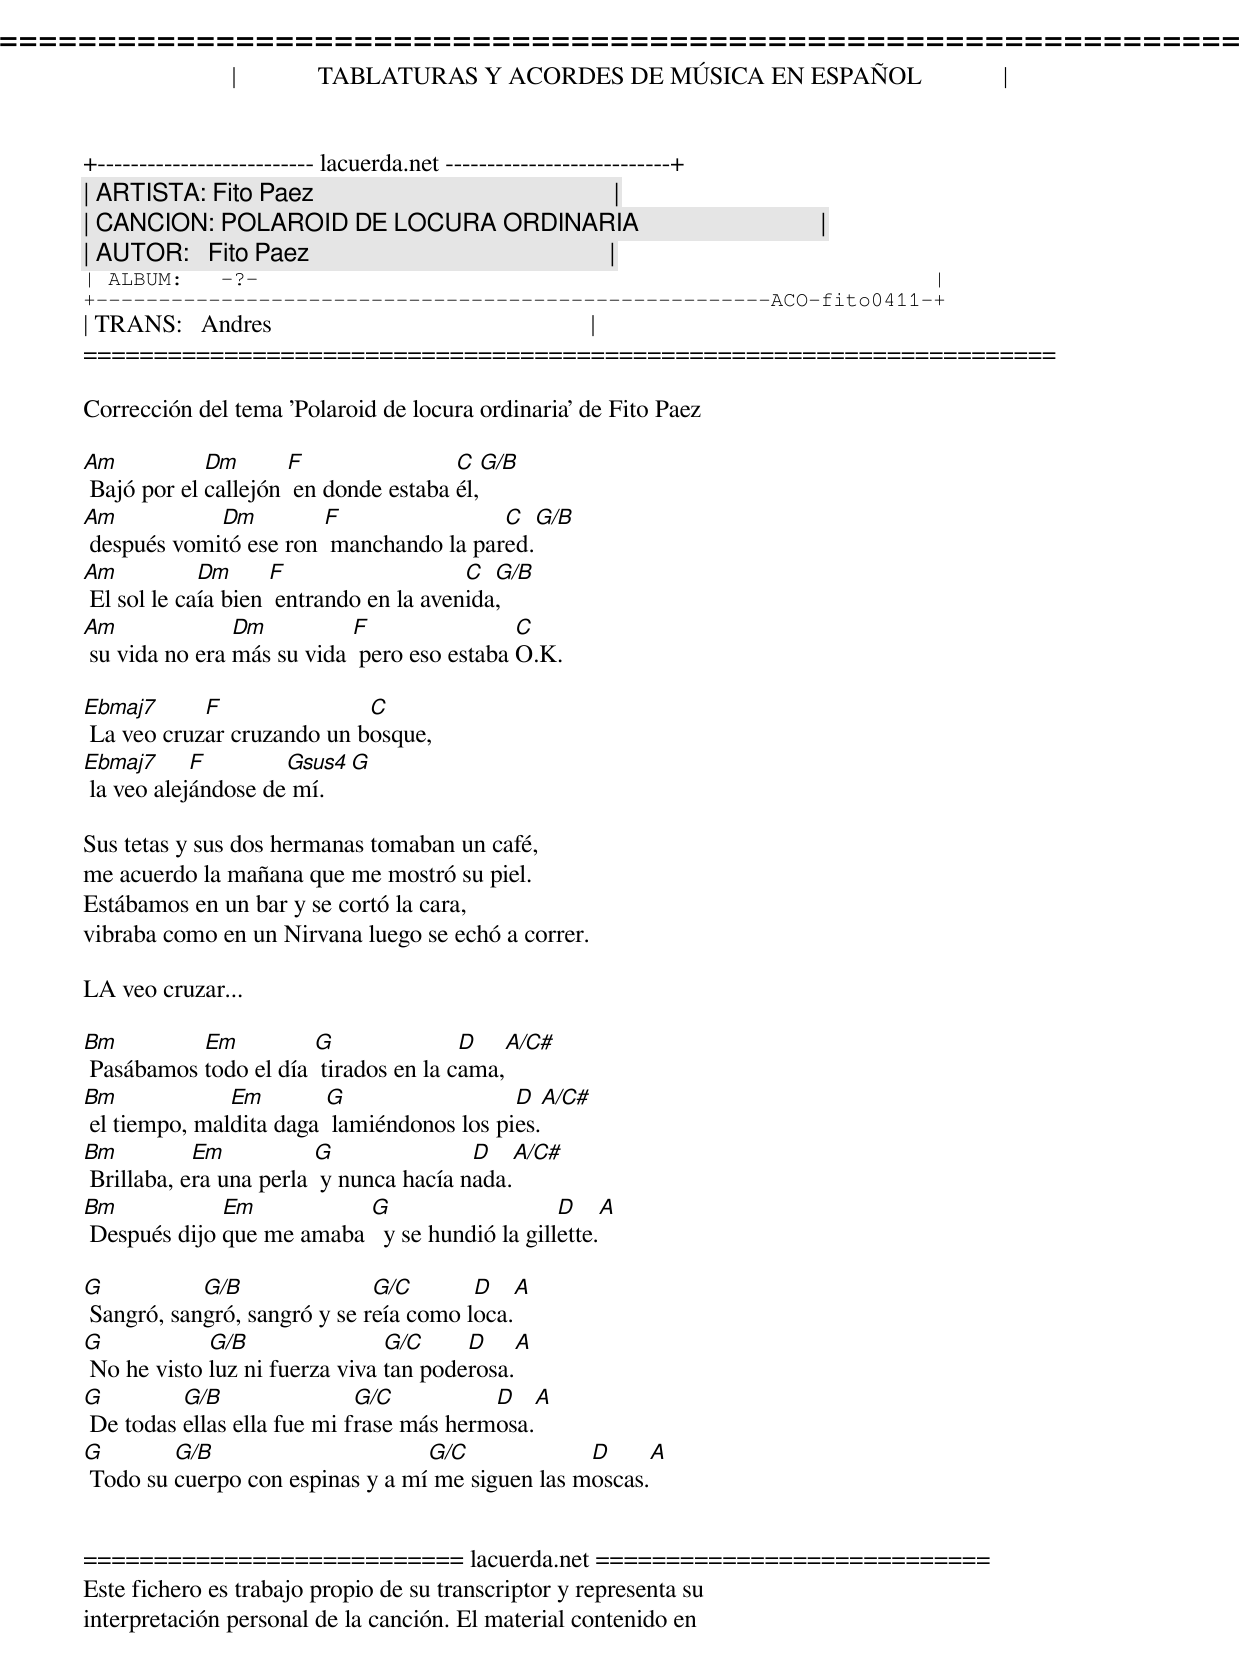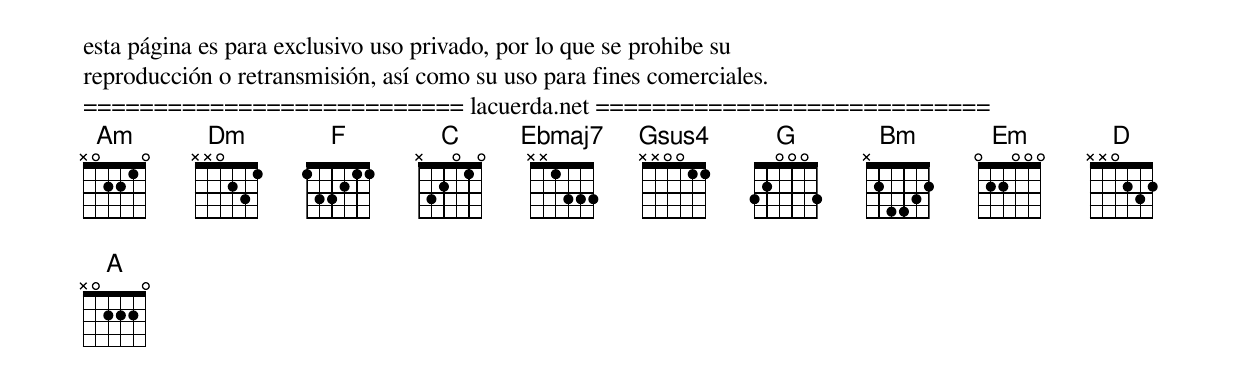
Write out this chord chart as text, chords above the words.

=====================================================================
|             TABLATURAS Y ACORDES DE MÚSICA EN ESPAÑOL             |
+-------------------------- lacuerda.net ---------------------------+
| ARTISTA: Fito Paez                                                |
| CANCION: POLAROID DE LOCURA ORDINARIA                             |
| AUTOR:   Fito Paez                                                |
| ALBUM:   -?-                                                      |
+------------------------------------------------------ACO-fito0411-+
| TRANS:   Andres                                                   |
=====================================================================

Corrección del tema 'Polaroid de locura ordinaria' de Fito Paez

Am           Dm       F                C    G/B
 Bajó por el callejón  en donde estaba él,
Am           Dm         F                C  G/B
 después vomitó ese ron  manchando la pared.
Am           Dm      F                   C  G/B
 El sol le caía bien  entrando en la avenida,
Am              Dm          F                C
 su vida no era más su vida  pero eso estaba O.K.

Ebmaj7      F               C
 La veo cruzar cruzando un bosque,
Ebmaj7      F        Gsus4  G
 la veo alejándose de mí.

Sus tetas y sus dos hermanas tomaban un café,
me acuerdo la mañana que me mostró su piel.
Estábamos en un bar y se cortó la cara,
vibraba como en un Nirvana luego se echó a correr.

LA veo cruzar...

Bm         Em          G               D    A/C#
 Pasábamos todo el día  tirados en la cama,
Bm             Em        G                  D  A/C#
 el tiempo, maldita daga  lamiéndonos los pies.
Bm          Em           G               D    A/C#
 Brillaba, era una perla  y nunca hacía nada.
Bm            Em           G                    D     A
 Después dijo que me amaba   y se hundió la gillette.

G           G/B               G/C       D    A
 Sangró, sangró, sangró y se reía como loca.
G            G/B                G/C     D    A
 No he visto luz ni fuerza viva tan poderosa.
G         G/B                G/C          D    A
 De todas ellas ella fue mi frase más hermosa.
G        G/B                      G/C             D      A
 Todo su cuerpo con espinas y a mí me siguen las moscas.


=========================== lacuerda.net ============================
Este fichero es trabajo propio de su transcriptor y representa su
interpretación personal de la canción. El material contenido en
esta página es para exclusivo uso privado, por lo que se prohibe su
reproducción o retransmisión, así como su uso para fines comerciales.
=========================== lacuerda.net ============================
